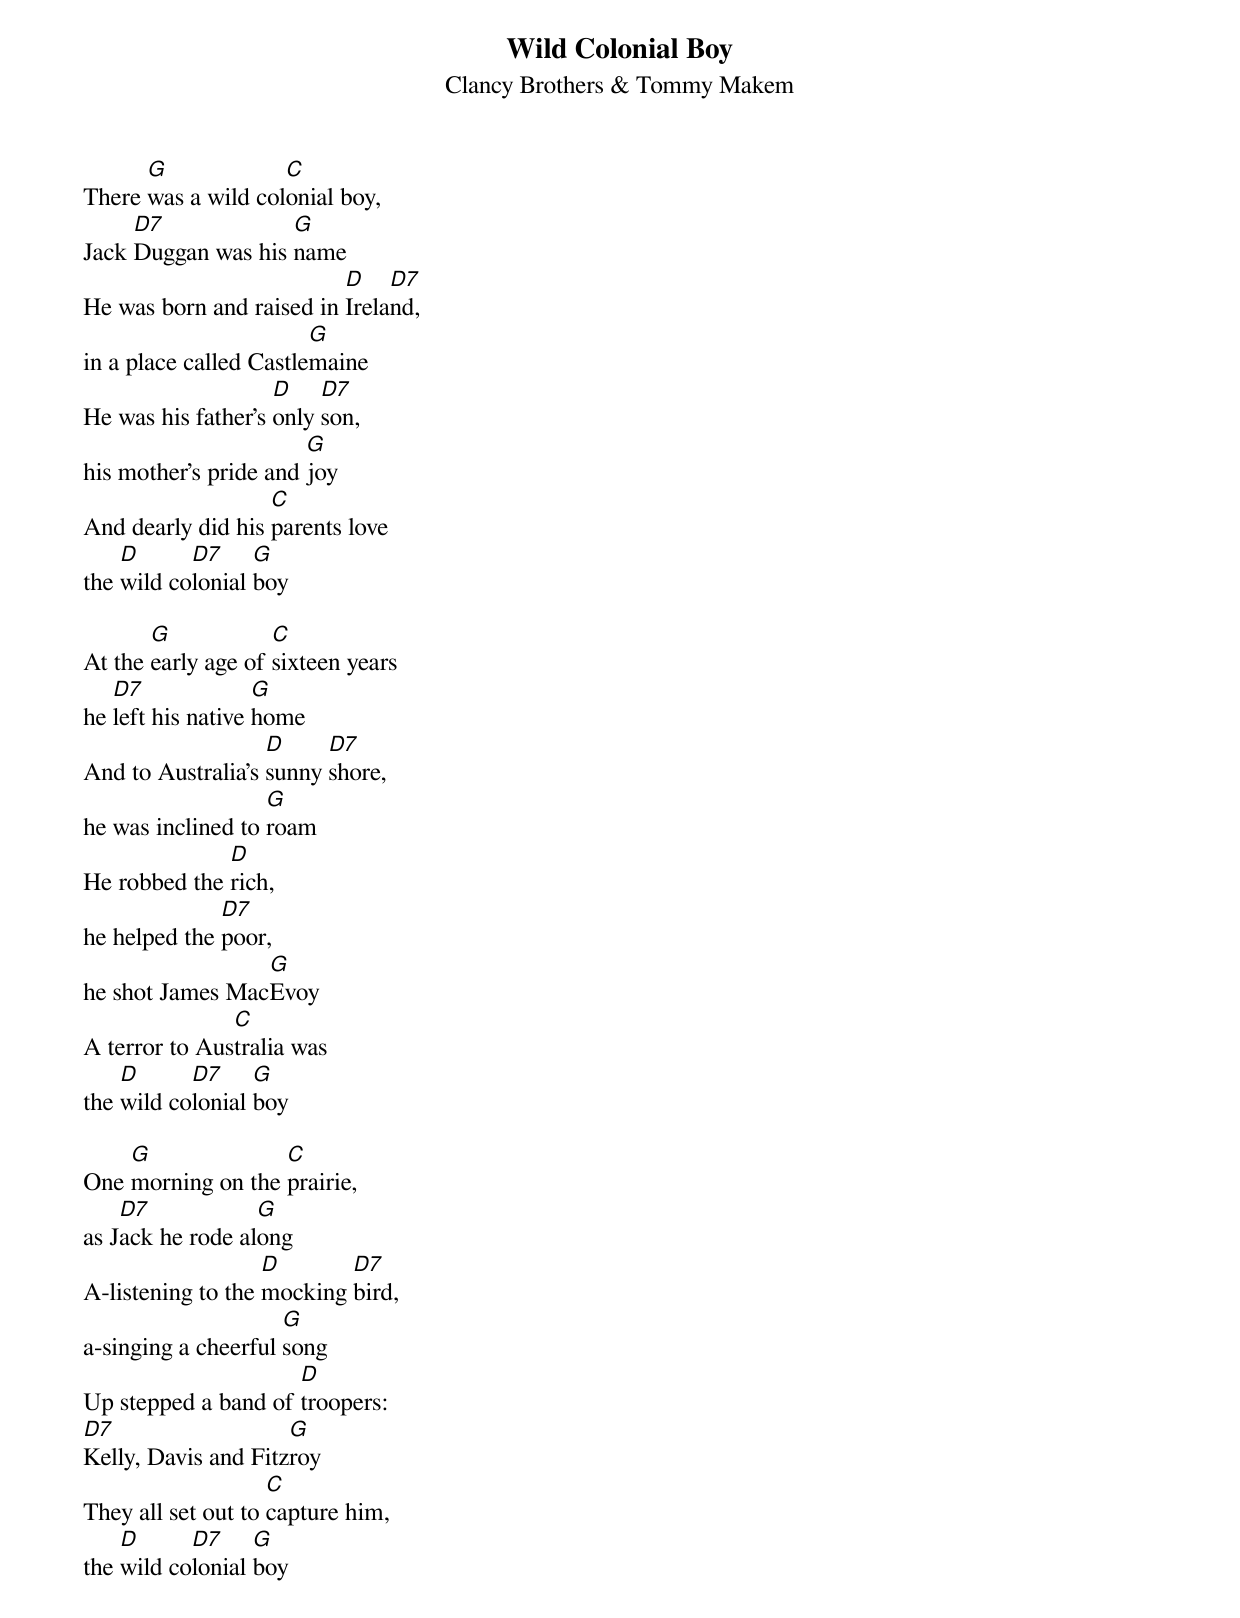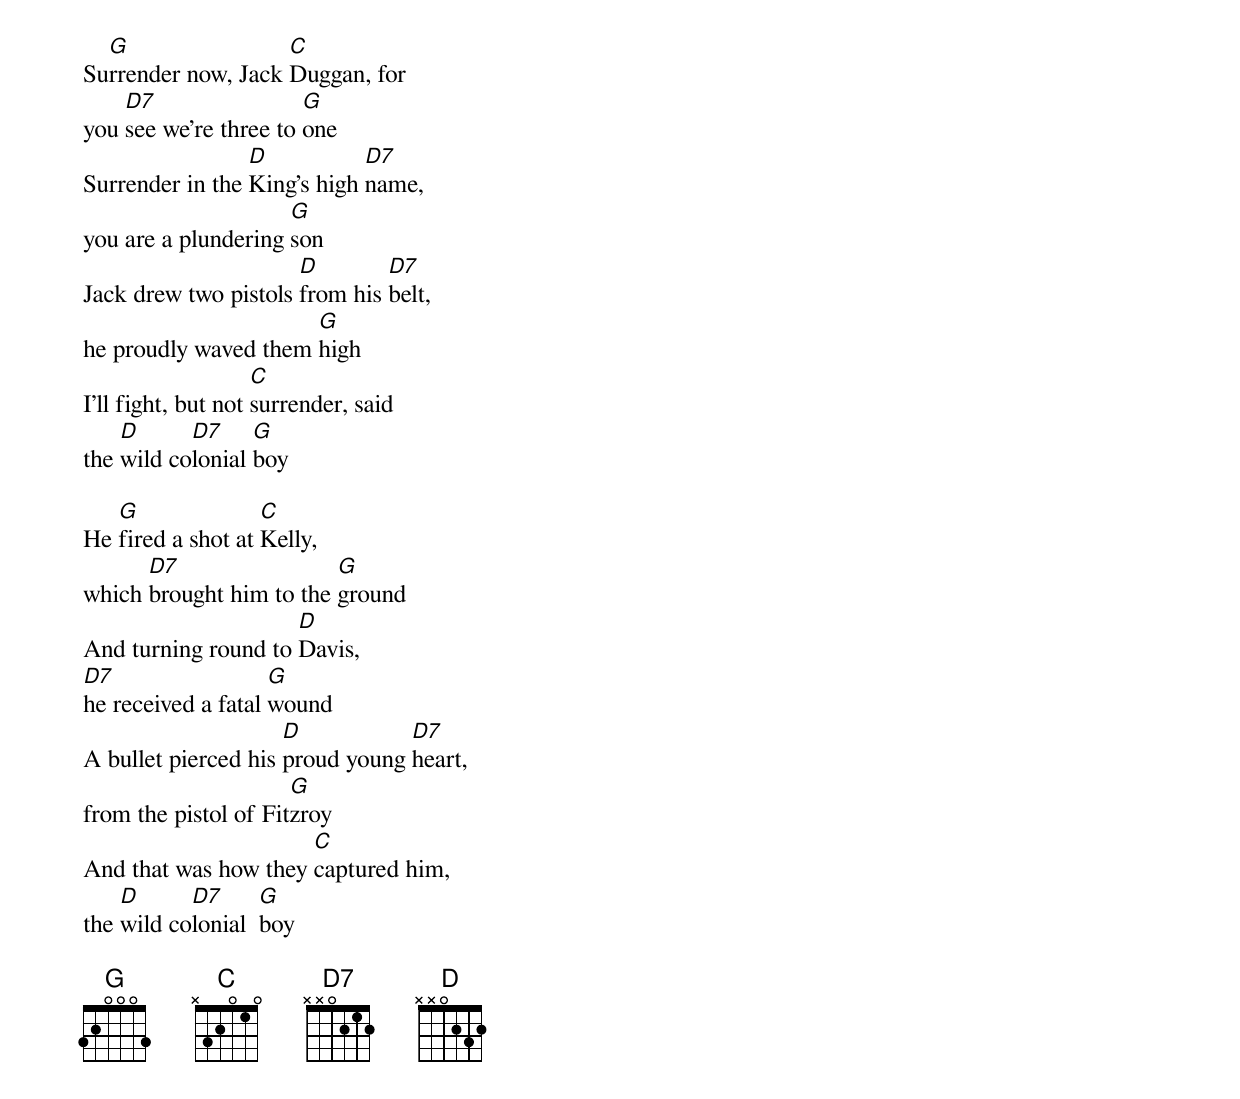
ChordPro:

{title: Wild Colonial Boy}
{subtitle: Clancy Brothers & Tommy Makem}

There [G]was a wild col[C]onial boy,
Jack [D7]Duggan was his [G]name
He was born and raised in [D]Irela[D7]nd,
in a place called Castle[G]maine
He was his father's [D]only [D7]son,
his mother's pride and [G]joy
And dearly did his [C]parents love
the [D]wild co[D7]lonial [G]boy

At the [G]early age of [C]sixteen years
he [D7]left his native [G]home
And to Australia's [D]sunny [D7]shore,
he was inclined to [G]roam
He robbed the [D]rich,
he helped the [D7]poor,
he shot James Mac[G]Evoy
A terror to Aus[C]tralia was
the [D]wild co[D7]lonial [G]boy

One [G]morning on the [C]prairie,
as J[D7]ack he rode al[G]ong
A-listening to the [D]mocking [D7]bird,
a-singing a cheerful [G]song
Up stepped a band of [D]troopers:
[D7]Kelly, Davis and Fitz[G]roy
They all set out to [C]capture him,
the [D]wild co[D7]lonial [G]boy

Su[G]rrender now, Jack [C]Duggan, for
you [D7]see we're three to [G]one
Surrender in the [D]King's high [D7]name,
you are a plundering [G]son
Jack drew two pistols [D]from his [D7]belt,
he proudly waved them [G]high
I'll fight, but not [C]surrender, said
the [D]wild co[D7]lonial [G]boy

He [G]fired a shot at [C]Kelly,
which [D7]brought him to the [G]ground
And turning round to [D]Davis,
[D7]he received a fatal [G]wound
A bullet pierced his [D]proud young [D7]heart,
from the pistol of Fit[G]zroy
And that was how they [C]captured him,
the [D]wild co[D7]lonial  [G]boy

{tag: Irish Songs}
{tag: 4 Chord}
